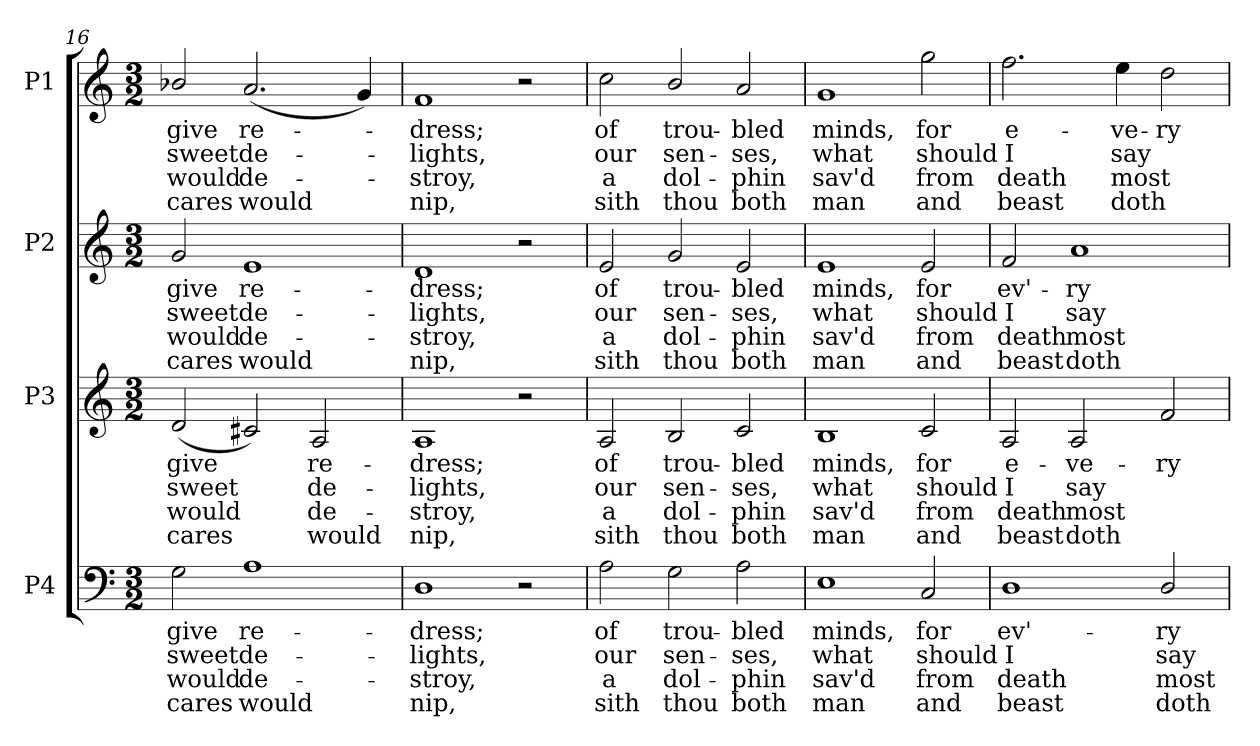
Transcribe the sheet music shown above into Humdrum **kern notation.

**kern	**text	**text	**text	**text	**kern	**text	**text	**text	**text	**kern	**text	**text	**text	**text	**kern	**text	**text	**text	**text
*part4	*part4	*part4	*part4	*part4	*part3	*part3	*part3	*part3	*part3	*part2	*part2	*part2	*part2	*part2	*part1	*part1	*part1	*part1	*part1
*staff4	*staff4	*staff4	*staff4	*staff4	*staff3	*staff3	*staff3	*staff3	*staff3	*staff2	*staff2	*staff2	*staff2	*staff2	*staff1	*staff1	*staff1	*staff1	*staff1
*I"P4	*	*	*	*	*I"P3	*	*	*	*	*I"P2	*	*	*	*	*I"P1	*	*	*	*
*clefF4	*	*	*	*	*clefG2	*	*	*	*	*clefG2	*	*	*	*	*clefG2	*	*	*	*
*k[]	*	*	*	*	*k[]	*	*	*	*	*k[]	*	*	*	*	*k[]	*	*	*	*
*C:	*	*	*	*	*C:	*	*	*	*	*C:	*	*	*	*	*C:	*	*	*	*
*M3/2	*	*	*	*	*M3/2	*	*	*	*	*M3/2	*	*	*	*	*M3/2	*	*	*	*
=16	=16	=16	=16	=16	=16	=16	=16	=16	=16	=16	=16	=16	=16	=16	=16	=16	=16	=16	=16
!	!LO:LY:b:color=#000000	!LO:LY:b:color=#000000	!LO:LY:b:color=#000000	!LO:LY:b:color=#000000	!	!	!	!	!	!	!	!	!	!	!	!	!	!	!
!	!	!	!	!	!	!LO:LY:b:color=#000000	!LO:LY:b:color=#000000	!LO:LY:b:color=#000000	!LO:LY:b:color=#000000	!	!	!	!	!	!	!	!	!	!
!	!	!	!	!	!	!	!	!	!	!	!LO:LY:b:color=#000000	!LO:LY:b:color=#000000	!LO:LY:b:color=#000000	!LO:LY:b:color=#000000	!	!	!	!	!
!	!	!	!	!	!	!	!	!	!	!	!	!	!	!	!	!LO:LY:b:color=#000000	!LO:LY:b:color=#000000	!LO:LY:b:color=#000000	!LO:LY:b:color=#000000
2Gi\	give	sweet	would	cares	(2di/	give	sweet	would	cares	2gi/	give	sweet	would	cares	2b-Xi/	give	sweet	would	cares
!	!LO:LY:b:color=#000000	!LO:LY:b:color=#000000	!LO:LY:b:color=#000000	!LO:LY:b:color=#000000	!	!	!	!	!	!	!	!	!	!	!	!	!	!	!
!	!	!	!	!	!	!	!	!	!	!	!LO:LY:b:color=#000000	!LO:LY:b:color=#000000	!LO:LY:b:color=#000000	!LO:LY:b:color=#000000	!	!	!	!	!
!	!	!	!	!	!	!	!	!	!	!	!	!	!	!	!	!LO:LY:b:color=#000000	!LO:LY:b:color=#000000	!LO:LY:b:color=#000000	!LO:LY:b:color=#000000
1Ai	re-	de-	de-	-would	2c#Xi/)	.	.	.	.	1ei	re-	de-	de-	-would	(2.ai/	re-	de-	de-	-would
!	!	!	!	!	!	!LO:LY:b:color=#000000	!LO:LY:b:color=#000000	!LO:LY:b:color=#000000	!LO:LY:b:color=#000000	!	!	!	!	!	!	!	!	!	!
.	.	.	.	.	2Ai/	re-	de-	de-	-would	.	.	.	.	.	.	.	.	.	.
.	.	.	.	.	.	.	.	.	.	.	.	.	.	.	4gi/)	.	.	.	.
=17	=17	=17	=17	=17	=17	=17	=17	=17	=17	=17	=17	=17	=17	=17	=17	=17	=17	=17	=17
!	!LO:LY:b:color=#000000	!LO:LY:b:color=#000000	!LO:LY:b:color=#000000	!LO:LY:b:color=#000000	!	!	!	!	!	!	!	!	!	!	!	!	!	!	!
!	!	!	!	!	!	!LO:LY:b:color=#000000	!LO:LY:b:color=#000000	!LO:LY:b:color=#000000	!LO:LY:b:color=#000000	!	!	!	!	!	!	!	!	!	!
!	!	!	!	!	!	!	!	!	!	!	!LO:LY:b:color=#000000	!LO:LY:b:color=#000000	!LO:LY:b:color=#000000	!LO:LY:b:color=#000000	!	!	!	!	!
!	!	!	!	!	!	!	!	!	!	!	!	!	!	!	!	!LO:LY:b:color=#000000	!LO:LY:b:color=#000000	!LO:LY:b:color=#000000	!LO:LY:b:color=#000000
1Di	-dress;	-lights,	stroy,	nip,	1Ai	-dress;	-lights,	stroy,	nip,	1di	-dress;	-lights,	stroy,	nip,	1fi	-dress;	-lights,	stroy,	nip,
2r	.	.	.	.	2r	.	.	.	.	2r	.	.	.	.	2r	.	.	.	.
!!LO:PB:g=z
=18	=18	=18	=18	=18	=18	=18	=18	=18	=18	=18	=18	=18	=18	=18	=18	=18	=18	=18	=18
!	!LO:LY:b:color=#000000	!LO:LY:b:color=#000000	!LO:LY:b:color=#000000	!LO:LY:b:color=#000000	!	!	!	!	!	!	!	!	!	!	!	!	!	!	!
!	!	!	!	!	!	!LO:LY:b:color=#000000	!LO:LY:b:color=#000000	!LO:LY:b:color=#000000	!LO:LY:b:color=#000000	!	!	!	!	!	!	!	!	!	!
!	!	!	!	!	!	!	!	!	!	!	!LO:LY:b:color=#000000	!LO:LY:b:color=#000000	!LO:LY:b:color=#000000	!LO:LY:b:color=#000000	!	!	!	!	!
!	!	!	!	!	!	!	!	!	!	!	!	!	!	!	!	!LO:LY:b:color=#000000	!LO:LY:b:color=#000000	!LO:LY:b:color=#000000	!LO:LY:b:color=#000000
2Ai\	of	our	a	sith	2Ai/	of	our	a	sith	2ei/	of	our	a	sith	2cci\	of	our	a	sith
!	!LO:LY:b:color=#000000	!LO:LY:b:color=#000000	!LO:LY:b:color=#000000	!LO:LY:b:color=#000000	!	!	!	!	!	!	!	!	!	!	!	!	!	!	!
!	!	!	!	!	!	!LO:LY:b:color=#000000	!LO:LY:b:color=#000000	!LO:LY:b:color=#000000	!LO:LY:b:color=#000000	!	!	!	!	!	!	!	!	!	!
!	!	!	!	!	!	!	!	!	!	!	!LO:LY:b:color=#000000	!LO:LY:b:color=#000000	!LO:LY:b:color=#000000	!LO:LY:b:color=#000000	!	!	!	!	!
!	!	!	!	!	!	!	!	!	!	!	!	!	!	!	!	!LO:LY:b:color=#000000	!LO:LY:b:color=#000000	!LO:LY:b:color=#000000	!LO:LY:b:color=#000000
2Gi\	trou-	sen-	dol-	-thou	2Bi/	trou-	sen-	dol-	-thou	2gi/	trou-	sen-	dol-	-thou	2bi/	trou-	sen-	dol-	-thou
!	!LO:LY:b:color=#000000	!LO:LY:b:color=#000000	!LO:LY:b:color=#000000	!LO:LY:b:color=#000000	!	!	!	!	!	!	!	!	!	!	!	!	!	!	!
!	!	!	!	!	!	!LO:LY:b:color=#000000	!LO:LY:b:color=#000000	!LO:LY:b:color=#000000	!LO:LY:b:color=#000000	!	!	!	!	!	!	!	!	!	!
!	!	!	!	!	!	!	!	!	!	!	!LO:LY:b:color=#000000	!LO:LY:b:color=#000000	!LO:LY:b:color=#000000	!LO:LY:b:color=#000000	!	!	!	!	!
!	!	!	!	!	!	!	!	!	!	!	!	!	!	!	!	!LO:LY:b:color=#000000	!LO:LY:b:color=#000000	!LO:LY:b:color=#000000	!LO:LY:b:color=#000000
2Ai\	-bled	-ses,	phin	both	2ci/	-bled	-ses,	phin	both	2ei/	-bled	-ses,	phin	both	2ai/	-bled	-ses,	phin	both
=19	=19	=19	=19	=19	=19	=19	=19	=19	=19	=19	=19	=19	=19	=19	=19	=19	=19	=19	=19
!	!LO:LY:b:color=#000000	!LO:LY:b:color=#000000	!LO:LY:b:color=#000000	!LO:LY:b:color=#000000	!	!	!	!	!	!	!	!	!	!	!	!	!	!	!
!	!	!	!	!	!	!LO:LY:b:color=#000000	!LO:LY:b:color=#000000	!LO:LY:b:color=#000000	!LO:LY:b:color=#000000	!	!	!	!	!	!	!	!	!	!
!	!	!	!	!	!	!	!	!	!	!	!LO:LY:b:color=#000000	!LO:LY:b:color=#000000	!LO:LY:b:color=#000000	!LO:LY:b:color=#000000	!	!	!	!	!
!	!	!	!	!	!	!	!	!	!	!	!	!	!	!	!	!LO:LY:b:color=#000000	!LO:LY:b:color=#000000	!LO:LY:b:color=#000000	!LO:LY:b:color=#000000
1Ei	minds,	what	sav'd	man	1Bi	minds,	what	sav'd	man	1ei	minds,	what	sav'd	man	1gi	minds,	what	sav'd	man
!	!LO:LY:b:color=#000000	!LO:LY:b:color=#000000	!LO:LY:b:color=#000000	!LO:LY:b:color=#000000	!	!	!	!	!	!	!	!	!	!	!	!	!	!	!
!	!	!	!	!	!	!LO:LY:b:color=#000000	!LO:LY:b:color=#000000	!LO:LY:b:color=#000000	!LO:LY:b:color=#000000	!	!	!	!	!	!	!	!	!	!
!	!	!	!	!	!	!	!	!	!	!	!LO:LY:b:color=#000000	!LO:LY:b:color=#000000	!LO:LY:b:color=#000000	!LO:LY:b:color=#000000	!	!	!	!	!
!	!	!	!	!	!	!	!	!	!	!	!	!	!	!	!	!LO:LY:b:color=#000000	!LO:LY:b:color=#000000	!LO:LY:b:color=#000000	!LO:LY:b:color=#000000
2Ci/	for	should	from	and	2ci/	for	should	from	and	2ei/	for	should	from	and	2ggi\	for	should	from	and
=20	=20	=20	=20	=20	=20	=20	=20	=20	=20	=20	=20	=20	=20	=20	=20	=20	=20	=20	=20
!	!LO:LY:b:color=#000000	!LO:LY:b:color=#000000	!LO:LY:b:color=#000000	!LO:LY:b:color=#000000	!	!	!	!	!	!	!	!	!	!	!	!	!	!	!
!	!	!	!	!	!	!LO:LY:b:color=#000000	!LO:LY:b:color=#000000	!LO:LY:b:color=#000000	!LO:LY:b:color=#000000	!	!	!	!	!	!	!	!	!	!
!	!	!	!	!	!	!	!	!	!	!	!LO:LY:b:color=#000000	!LO:LY:b:color=#000000	!LO:LY:b:color=#000000	!LO:LY:b:color=#000000	!	!	!	!	!
!	!	!	!	!	!	!	!	!	!	!	!	!	!	!	!	!LO:LY:b:color=#000000	!LO:LY:b:color=#000000	!LO:LY:b:color=#000000	!LO:LY:b:color=#000000
1Di	ev'-	I	death	beast	2Ai/	e-	I	death	beast	2fi/	ev'-	I	death	beast	2.ffi\	e-	I	death	beast
!	!	!	!	!	!	!LO:LY:b:color=#000000	!LO:LY:b:color=#000000	!LO:LY:b:color=#000000	!LO:LY:b:color=#000000	!	!	!	!	!	!	!	!	!	!
!	!	!	!	!	!	!	!	!	!	!	!LO:LY:b:color=#000000	!LO:LY:b:color=#000000	!LO:LY:b:color=#000000	!LO:LY:b:color=#000000	!	!	!	!	!
.	.	.	.	.	2Ai/	-ve-	say	most	doth	1ai	-ry	say	most	doth	.	.	.	.	.
!	!	!	!	!	!	!	!	!	!	!	!	!	!	!	!	!LO:LY:b:color=#000000	!LO:LY:b:color=#000000	!LO:LY:b:color=#000000	!LO:LY:b:color=#000000
.	.	.	.	.	.	.	.	.	.	.	.	.	.	.	4eei\	-ve-	say	most	doth
!	!LO:LY:b:color=#000000	!LO:LY:b:color=#000000	!LO:LY:b:color=#000000	!LO:LY:b:color=#000000	!	!	!	!	!	!	!	!	!	!	!	!	!	!	!
!	!	!	!	!	!	!LO:LY:b:color=#000000	!	!	!	!	!	!	!	!	!	!	!	!	!
!	!	!	!	!	!	!	!	!	!	!	!	!	!	!	!	!LO:LY:b:color=#000000	!	!	!
2Di/	-ry	say	most	doth	2fi/	-ry	.	.	.	.	.	.	.	.	2ddi\	-ry	.	.	.
=	=	=	=	=	=	=	=	=	=	=	=	=	=	=	=	=	=	=	=
*-	*-	*-	*-	*-	*-	*-	*-	*-	*-	*-	*-	*-	*-	*-	*-	*-	*-	*-	*-
